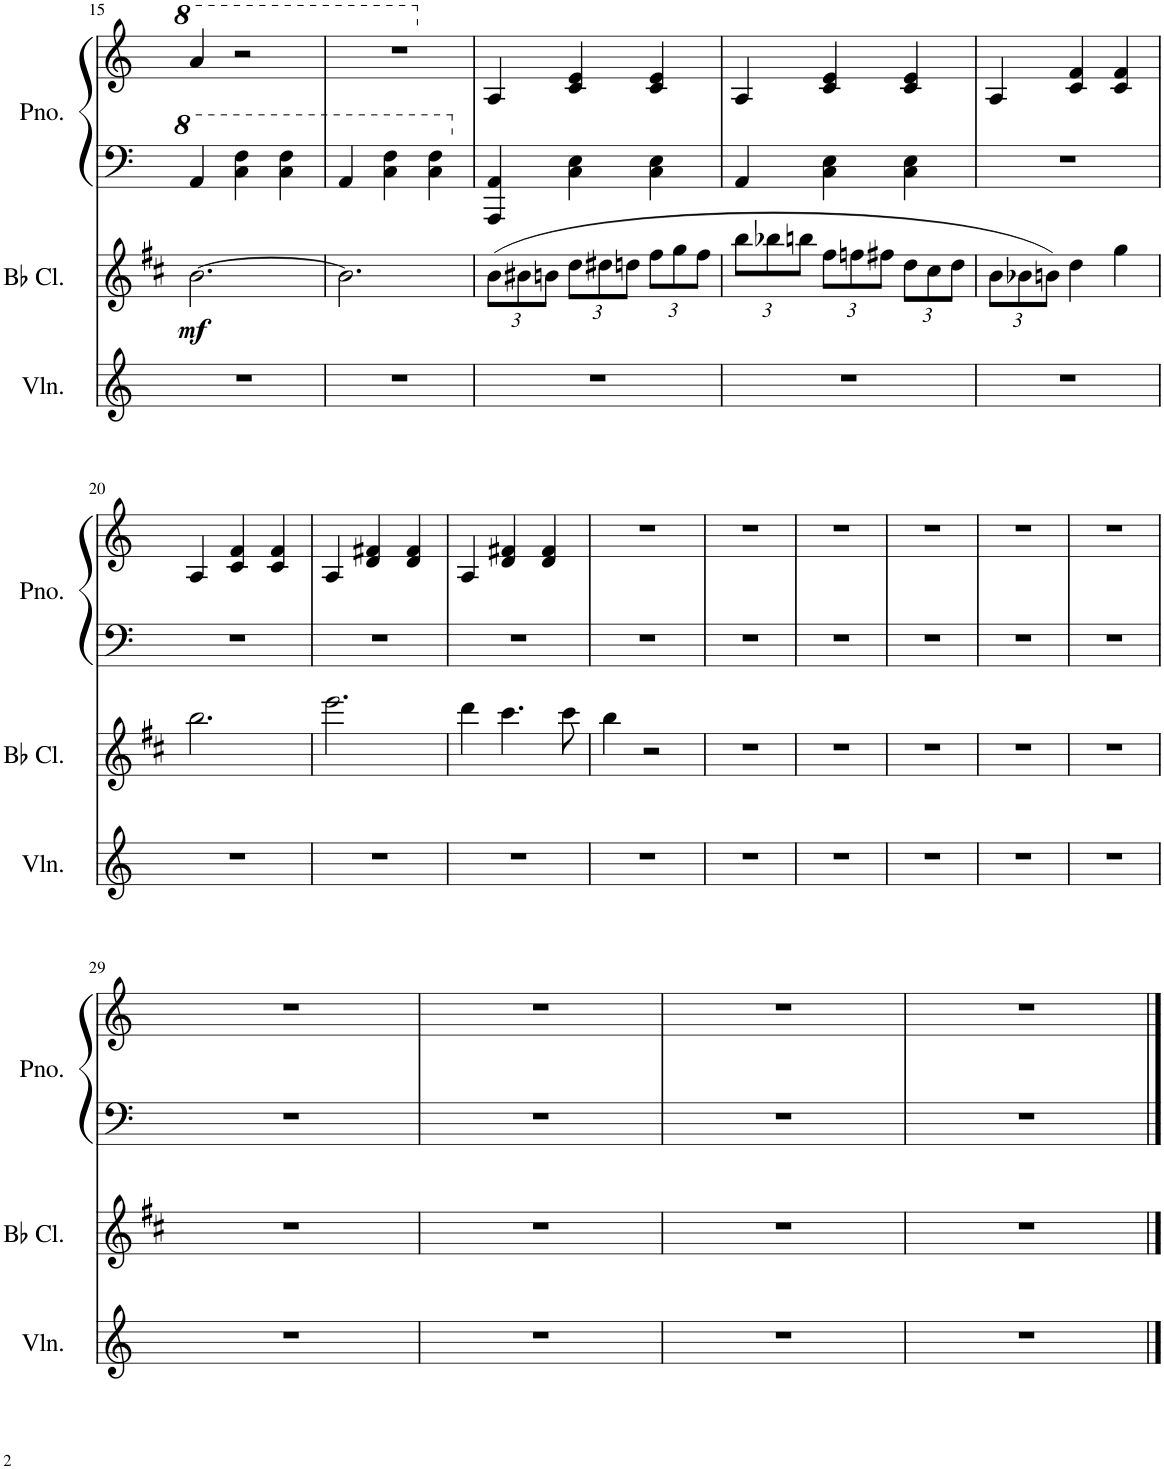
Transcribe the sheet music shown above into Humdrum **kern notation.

**kern	**kern	**dynam	**kern	**kern
*part3	*part2	*part2	*part1	*part1
*staff4	*staff3	*staff3	*staff2	*staff1
*I"Violin	*I"Bb Clarinet	*	*I"Piano	*
*I'Vln.	*I'Bb Cl.	*	*I'Pno.	*
!!LO:PB:g=z
*clefG2	*clefG2	*	*clefF4	*clefG2
*	*Trd1c2	*	*	*
*k[]	*k[f#c#]	*	*k[]	*k[]
*M3/4	*M3/4	*	*M3/4	*M3/4
=15	=15	=15	=15	=15
!	!	!LO:DY:b	!	!
2.r	[2.b\	mf	4A/	4aa/
.	.	.	4c\ 4f\	2r
.	.	.	4c\ 4f\	.
=16	=16	=16	=16	=16
2.r	2.b\]	.	4A/	2.r
.	.	.	4c\ 4f\	.
.	.	.	4c\ 4f\	.
=17	=17	=17	=17	=17
*	*Xbrackettup	*	*	*
2.r	(12b\L	.	4AAA/ 4AA/	4A/
.	12b#X\	.	.	.
.	12bn\J	.	.	.
.	12dd\L	.	4C\ 4E\	4c/ 4e/
.	12dd#X\	.	.	.
.	12ddn\J	.	.	.
.	12ff#\L	.	4C\ 4E\	4c/ 4e/
.	12gg\	.	.	.
.	12ff#\J	.	.	.
=18	=18	=18	=18	=18
2.r	12bb\L	.	4AA/	4A/
.	12bb-X\	.	.	.
.	12bbn\J	.	.	.
.	12ff#\L	.	4C\ 4E\	4c/ 4e/
.	12ffn\	.	.	.
.	12ff#X\J	.	.	.
.	12dd\L	.	4C\ 4E\	4c/ 4e/
.	12cc#\	.	.	.
.	12dd\J	.	.	.
=19	=19	=19	=19	=19
2.r	12b\L	.	2.r	4A/
.	12b-X\	.	.	.
.	12bn\J)	.	.	.
.	4dd\	.	.	4c/ 4f/
.	4gg\	.	.	4c/ 4f/
!!LO:LB:g=z
=20	=20	=20	=20	=20
2.r	2.bb\	.	2.r	4A/
.	.	.	.	4c/ 4f/
.	.	.	.	4c/ 4f/
=21	=21	=21	=21	=21
2.r	2.eee\	.	2.r	4A/
.	.	.	.	4d/ 4f#X/
.	.	.	.	4d/ 4f#/
=22	=22	=22	=22	=22
2.r	4ddd\	.	2.r	4A/
.	4.ccc#\	.	.	4d/ 4f#X/
.	.	.	.	4d/ 4f#/
.	8ccc#\	.	.	.
=23	=23	=23	=23	=23
2.r	4bb\	.	2.r	2.r
.	2r	.	.	.
=24	=24	=24	=24	=24
2.r	2.r	.	2.r	2.r
=25	=25	=25	=25	=25
2.r	2.r	.	2.r	2.r
=26	=26	=26	=26	=26
2.r	2.r	.	2.r	2.r
=27	=27	=27	=27	=27
2.r	2.r	.	2.r	2.r
=28	=28	=28	=28	=28
2.r	2.r	.	2.r	2.r
!!LO:LB:g=z
=29	=29	=29	=29	=29
2.r	2.r	.	2.r	2.r
=30	=30	=30	=30	=30
2.r	2.r	.	2.r	2.r
=31	=31	=31	=31	=31
2.r	2.r	.	2.r	2.r
=32	=32	=32	=32	=32
2.r	2.r	.	2.r	2.r
==	==	==	==	==
*-	*-	*-	*-	*-
